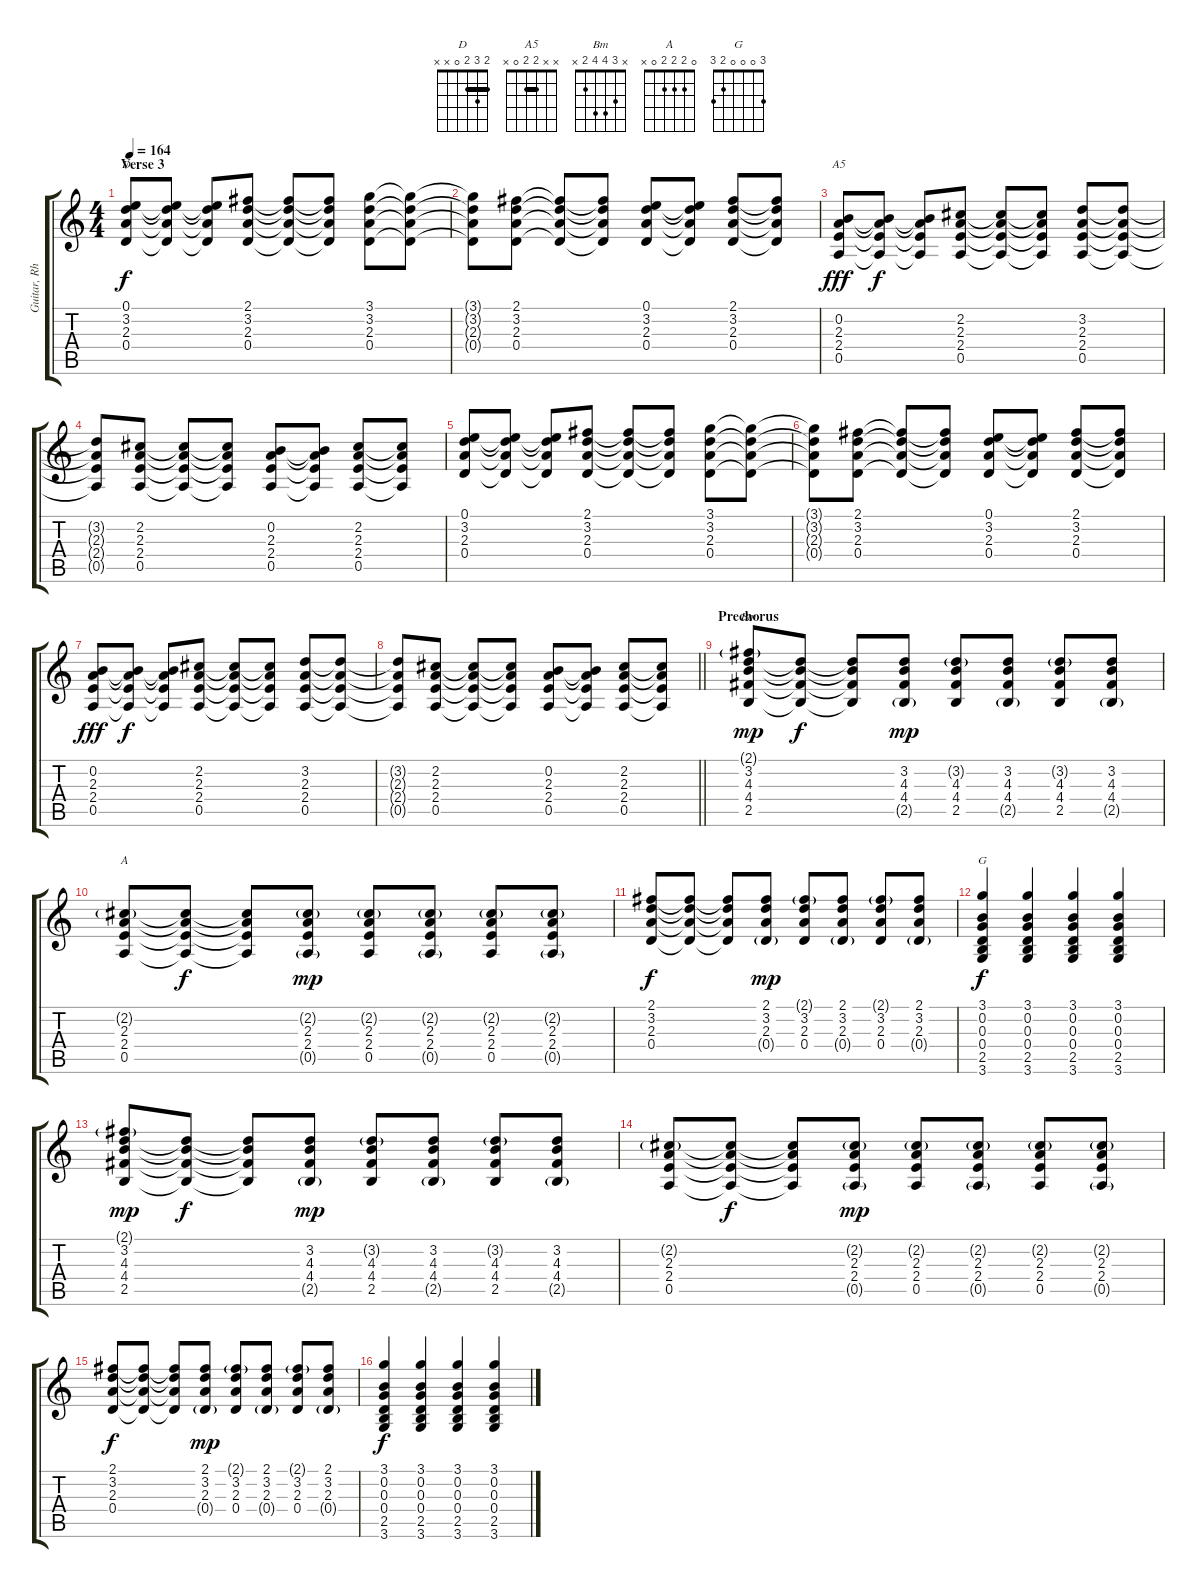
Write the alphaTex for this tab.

\track ("Guitar, Rhythm" "Guitar, Rh") {instrument distortionguitar}
\staff {score tabs}
\tuning (E4 B3 G3 D3 A2 E2) {hide}
\chord ("D" 2 3 2 0 x x) {barre 2}
\chord ("A5" x x 2 2 0 x) {barre 2}
\chord ("Bm" x 3 4 4 2 x)
\chord ("A" 0 2 2 2 0 x)
\chord ("G" 3 0 0 0 2 3)
\ts (4 4)
\section ("" "Verse 3")
\tempo 164
\clef g2
\ks c
(0.1 3.2 2.3 0.4).8{ch "D" dy f} (0.1{t} 3.2{t} 2.3{t} 0.4{t}).8 (0.1{t} 3.2{t} 2.3{t} 0.4{t}).8 (2.1 3.2 2.3 0.4).8 (2.1{t} 3.2{t} 2.3{t} 0.4{t}).8 (2.1{t} 3.2{t} 2.3{t} 0.4{t}).8 (3.1 3.2 2.3 0.4).8 (3.1{t} 3.2{t} 2.3{t} 0.4{t}).8 |
(3.1{t} 3.2{t} 2.3{t} 0.4{t}).8 (2.1 3.2 2.3 0.4).8 (2.1{t} 3.2{t} 2.3{t} 0.4{t}).8 (2.1{t} 3.2{t} 2.3{t} 0.4{t}).8 (0.1 3.2 2.3 0.4).8 (0.1{t} 3.2{t} 2.3{t} 0.4{t}).8 (2.1 3.2 2.3 0.4).8 (2.1{t} 3.2{t} 2.3{t} 0.4{t}).8 |
(0.2 2.3 2.4 0.5).8{ch "A5" dy fff} (0.2{t} 2.3{t} 2.4{t} 0.5{t}).8{dy f} (0.2{t} 2.3{t} 2.4{t} 0.5{t}).8 (2.2 2.3 2.4 0.5).8 (2.2{t} 2.3{t} 2.4{t} 0.5{t}).8 (2.2{t} 2.3{t} 2.4{t} 0.5{t}).8 (3.2 2.3 2.4 0.5).8 (3.2{t} 2.3{t} 2.4{t} 0.5{t}).8 |
(3.2{t} 2.3{t} 2.4{t} 0.5{t}).8 (2.2 2.3 2.4 0.5).8 (2.2{t} 2.3{t} 2.4{t} 0.5{t}).8 (2.2{t} 2.3{t} 2.4{t} 0.5{t}).8 (0.2 2.3 2.4 0.5).8 (0.2{t} 2.3{t} 2.4{t} 0.5{t}).8 (2.2 2.3 2.4 0.5).8 (2.2{t} 2.3{t} 2.4{t} 0.5{t}).8 |
(0.1 3.2 2.3 0.4).8 (0.1{t} 3.2{t} 2.3{t} 0.4{t}).8 (0.1{t} 3.2{t} 2.3{t} 0.4{t}).8 (2.1 3.2 2.3 0.4).8 (2.1{t} 3.2{t} 2.3{t} 0.4{t}).8 (2.1{t} 3.2{t} 2.3{t} 0.4{t}).8 (3.1 3.2 2.3 0.4).8 (3.1{t} 3.2{t} 2.3{t} 0.4{t}).8 |
(3.1{t} 3.2{t} 2.3{t} 0.4{t}).8 (2.1 3.2 2.3 0.4).8 (2.1{t} 3.2{t} 2.3{t} 0.4{t}).8 (2.1{t} 3.2{t} 2.3{t} 0.4{t}).8 (0.1 3.2 2.3 0.4).8 (0.1{t} 3.2{t} 2.3{t} 0.4{t}).8 (2.1 3.2 2.3 0.4).8 (2.1{t} 3.2{t} 2.3{t} 0.4{t}).8 |
(0.2 2.3 2.4 0.5).8{dy fff} (0.2{t} 2.3{t} 2.4{t} 0.5{t}).8{dy f} (0.2{t} 2.3{t} 2.4{t} 0.5{t}).8 (2.2 2.3 2.4 0.5).8 (2.2{t} 2.3{t} 2.4{t} 0.5{t}).8 (2.2{t} 2.3{t} 2.4{t} 0.5{t}).8 (3.2 2.3 2.4 0.5).8 (3.2{t} 2.3{t} 2.4{t} 0.5{t}).8 |
\barLineRight lightlight
(3.2{t} 2.3{t} 2.4{t} 0.5{t}).8 (2.2 2.3 2.4 0.5).8 (2.2{t} 2.3{t} 2.4{t} 0.5{t}).8 (2.2{t} 2.3{t} 2.4{t} 0.5{t}).8 (0.2 2.3 2.4 0.5).8 (0.2{t} 2.3{t} 2.4{t} 0.5{t}).8 (2.2 2.3 2.4 0.5).8 (2.2{t} 2.3{t} 2.4{t} 0.5{t}).8 |
\section ("" "Prechorus")
(2.1{g} 3.2 4.3 4.4 2.5).8{ch "Bm" dy mp} (3.2{t} 4.3{t} 4.4{t} 2.5{t}).8{dy f} (3.2{t} 4.3{t} 4.4{t} 2.5{t}).8 (3.2 4.3 4.4 2.5{g}).8{dy mp} (3.2{g} 4.3 4.4 2.5).8 (3.2 4.3 4.4 2.5{g}).8 (3.2{g} 4.3 4.4 2.5).8 (3.2 4.3 4.4 2.5{g}).8 |
(2.2{g} 2.3 2.4 0.5).8{ch "A"} (2.2{t} 2.3{t} 2.4{t} 0.5{t}).8{dy f} (2.2{t} 2.3{t} 2.4{t} 0.5{t}).8 (2.2{g} 2.3 2.4 0.5{g}).8{dy mp} (2.2{g} 2.3 2.4 0.5).8 (2.2{g} 2.3 2.4 0.5{g}).8 (2.2{g} 2.3 2.4 0.5).8 (2.2{g} 2.3 2.4 0.5{g}).8 |
(2.1 3.2 2.3 0.4).8{dy f} (2.1{t} 3.2{t} 2.3{t} 0.4{t}).8 (2.1{t} 3.2{t} 2.3{t} 0.4{t}).8 (2.1 3.2 2.3 0.4{g}).8{dy mp} (2.1{g} 3.2 2.3 0.4).8 (2.1 3.2 2.3 0.4{g}).8 (2.1{g} 3.2 2.3 0.4).8 (2.1 3.2 2.3 0.4{g}).8 |
(3.1 0.2 0.3 0.4 2.5 3.6).4{ch "G" dy f} (3.1 0.2 0.3 0.4 2.5 3.6).4 (3.1 0.2 0.3 0.4 2.5 3.6).4 (3.1 0.2 0.3 0.4 2.5 3.6).4 |
(2.1{g} 3.2 4.3 4.4 2.5).8{dy mp} (3.2{t} 4.3{t} 4.4{t} 2.5{t}).8{dy f} (3.2{t} 4.3{t} 4.4{t} 2.5{t}).8 (3.2 4.3 4.4 2.5{g}).8{dy mp} (3.2{g} 4.3 4.4 2.5).8 (3.2 4.3 4.4 2.5{g}).8 (3.2{g} 4.3 4.4 2.5).8 (3.2 4.3 4.4 2.5{g}).8 |
(2.2{g} 2.3 2.4 0.5).8 (2.2{t} 2.3{t} 2.4{t} 0.5{t}).8{dy f} (2.2{t} 2.3{t} 2.4{t} 0.5{t}).8 (2.2{g} 2.3 2.4 0.5{g}).8{dy mp} (2.2{g} 2.3 2.4 0.5).8 (2.2{g} 2.3 2.4 0.5{g}).8 (2.2{g} 2.3 2.4 0.5).8 (2.2{g} 2.3 2.4 0.5{g}).8 |
(2.1 3.2 2.3 0.4).8{dy f} (2.1{t} 3.2{t} 2.3{t} 0.4{t}).8 (2.1{t} 3.2{t} 2.3{t} 0.4{t}).8 (2.1 3.2 2.3 0.4{g}).8{dy mp} (2.1{g} 3.2 2.3 0.4).8 (2.1 3.2 2.3 0.4{g}).8 (2.1{g} 3.2 2.3 0.4).8 (2.1 3.2 2.3 0.4{g}).8 |
(3.1 0.2 0.3 0.4 2.5 3.6).4{dy f} (3.1 0.2 0.3 0.4 2.5 3.6).4 (3.1 0.2 0.3 0.4 2.5 3.6).4 (3.1 0.2 0.3 0.4 2.5 3.6).4
